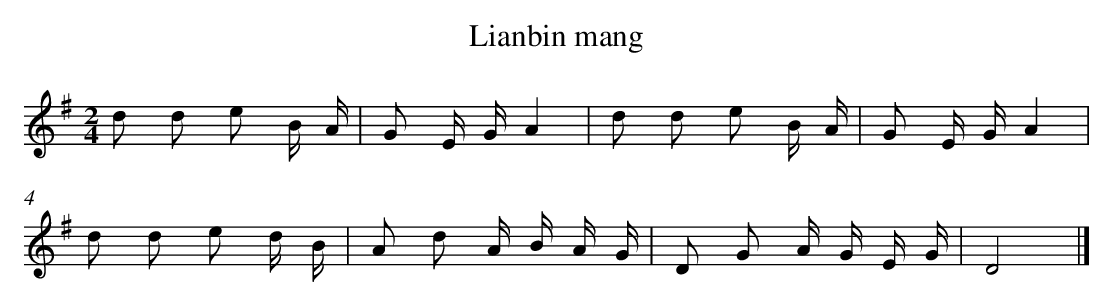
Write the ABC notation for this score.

X:1
T: Lianbin mang
L: 1/16
M: 2/4
K: G
d2 d2 e2 B A [I:setbarnb 1]|
G2 E GA4 |
d2 d2 e2 B A |
G2 E GA4 |
d2 d2 e2 d B |
A2 d2 A B A G |
D2 G2 A G E G |
D8 |]
